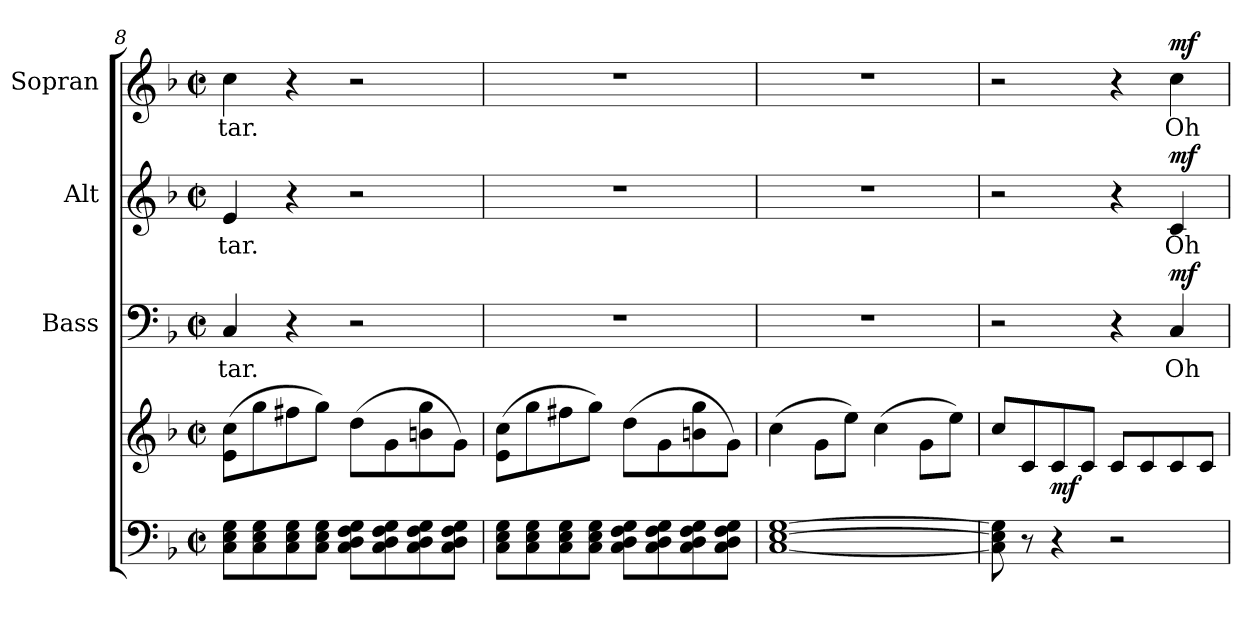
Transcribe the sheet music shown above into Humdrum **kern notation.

**kern	**kern	**dynam	**kern	**text	**dynam	**kern	**text	**dynam	**kern	**text	**dynam
*part4	*part4	*part4	*part3	*part3	*part3	*part2	*part2	*part2	*part1	*part1	*part1
*staff5	*staff4	*staff4/5	*staff3	*staff3	*staff3	*staff2	*staff2	*staff2	*staff1	*staff1	*staff1
*	*	*	*I"Bass	*	*	*I"Alt	*	*	*I"Sopran	*	*
!!LO:PB:g=z
*clefF4	*clefG2	*	*clefF4	*	*	*clefG2	*	*	*clefG2	*	*
*k[b-]	*k[b-]	*	*k[b-]	*	*	*k[b-]	*	*	*k[b-]	*	*
*F:	*F:	*	*F:	*	*	*F:	*	*	*F:	*	*
*M2/2	*M2/2	*	*M2/2	*	*	*M2/2	*	*	*M2/2	*	*
*met(c|)	*met(c|)	*	*met(c|)	*	*	*met(c|)	*	*	*met(c|)	*	*
=8	=8	=8	=8	=8	=8	=8	=8	=8	=8	=8	=8
!	!	!	!	!LO:LY:b	!	!	!LO:LY:b	!	!	!LO:LY:b	!
8C\ 8E\ 8G\L	(>8e\ 8cc\L	.	4C/	-tar.	.	4e/	-tar.	.	4cc\	-tar.	.
8C\ 8E\ 8G\	8gg\	.	.	.	.	.	.	.	.	.	.
8C\ 8E\ 8G\	8ff#X\	.	4r	.	.	4r	.	.	4r	.	.
8C\ 8E\ 8G\J	8gg\J)	.	.	.	.	.	.	.	.	.	.
8C\ 8D\ 8F\ 8G\L	(>8dd\L	.	2r	.	.	2r	.	.	2r	.	.
8C\ 8D\ 8F\ 8G\	8g\	.	.	.	.	.	.	.	.	.	.
8C\ 8D\ 8F\ 8G\	8bn\ 8gg\	.	.	.	.	.	.	.	.	.	.
8C\ 8D\ 8F\ 8G\J	8g\J)	.	.	.	.	.	.	.	.	.	.
=9	=9	=9	=9	=9	=9	=9	=9	=9	=9	=9	=9
8C\ 8E\ 8G\L	(>8e\ 8cc\L	.	1r	.	.	1r	.	.	1r	.	.
8C\ 8E\ 8G\	8gg\	.	.	.	.	.	.	.	.	.	.
8C\ 8E\ 8G\	8ff#X\	.	.	.	.	.	.	.	.	.	.
8C\ 8E\ 8G\J	8gg\J)	.	.	.	.	.	.	.	.	.	.
8C\ 8D\ 8F\ 8G\L	(>8dd\L	.	.	.	.	.	.	.	.	.	.
8C\ 8D\ 8F\ 8G\	8g\	.	.	.	.	.	.	.	.	.	.
8C\ 8D\ 8F\ 8G\	8bn\ 8gg\	.	.	.	.	.	.	.	.	.	.
8C\ 8D\ 8F\ 8G\J	8g\J)	.	.	.	.	.	.	.	.	.	.
=10	=10	=10	=10	=10	=10	=10	=10	=10	=10	=10	=10
[1C [1E [1G	(>4cc\	.	1r	.	.	1r	.	.	1r	.	.
.	8g\L	.	.	.	.	.	.	.	.	.	.
.	8ee\J)	.	.	.	.	.	.	.	.	.	.
.	(>4cc\	.	.	.	.	.	.	.	.	.	.
.	8g\L	.	.	.	.	.	.	.	.	.	.
.	8ee\J)	.	.	.	.	.	.	.	.	.	.
=11	=11	=11	=11	=11	=11	=11	=11	=11	=11	=11	=11
8C\] 8E\] 8G\]	8cc/L	.	2r	.	.	2r	.	.	2r	.	.
8r	8c/	.	.	.	.	.	.	.	.	.	.
!	!	!LO:DY:b	!	!	!	!	!	!	!	!	!
4r	8c/	mf	.	.	.	.	.	.	.	.	.
.	8c/J	.	.	.	.	.	.	.	.	.	.
2r	8c/L	.	4r	.	.	4r	.	.	4r	.	.
.	8c/	.	.	.	.	.	.	.	.	.	.
!	!	!	!	!LO:LY:b	!LO:DY:a	!	!LO:LY:b	!LO:DY:a	!	!LO:LY:b	!LO:DY:a
.	8c/	.	4C/	Oh	mf	4c/	Oh	mf	4cc\	Oh	mf
.	8c/J	.	.	.	.	.	.	.	.	.	.
=	=	=	=	=	=	=	=	=	=	=	=
*-	*-	*-	*-	*-	*-	*-	*-	*-	*-	*-	*-
